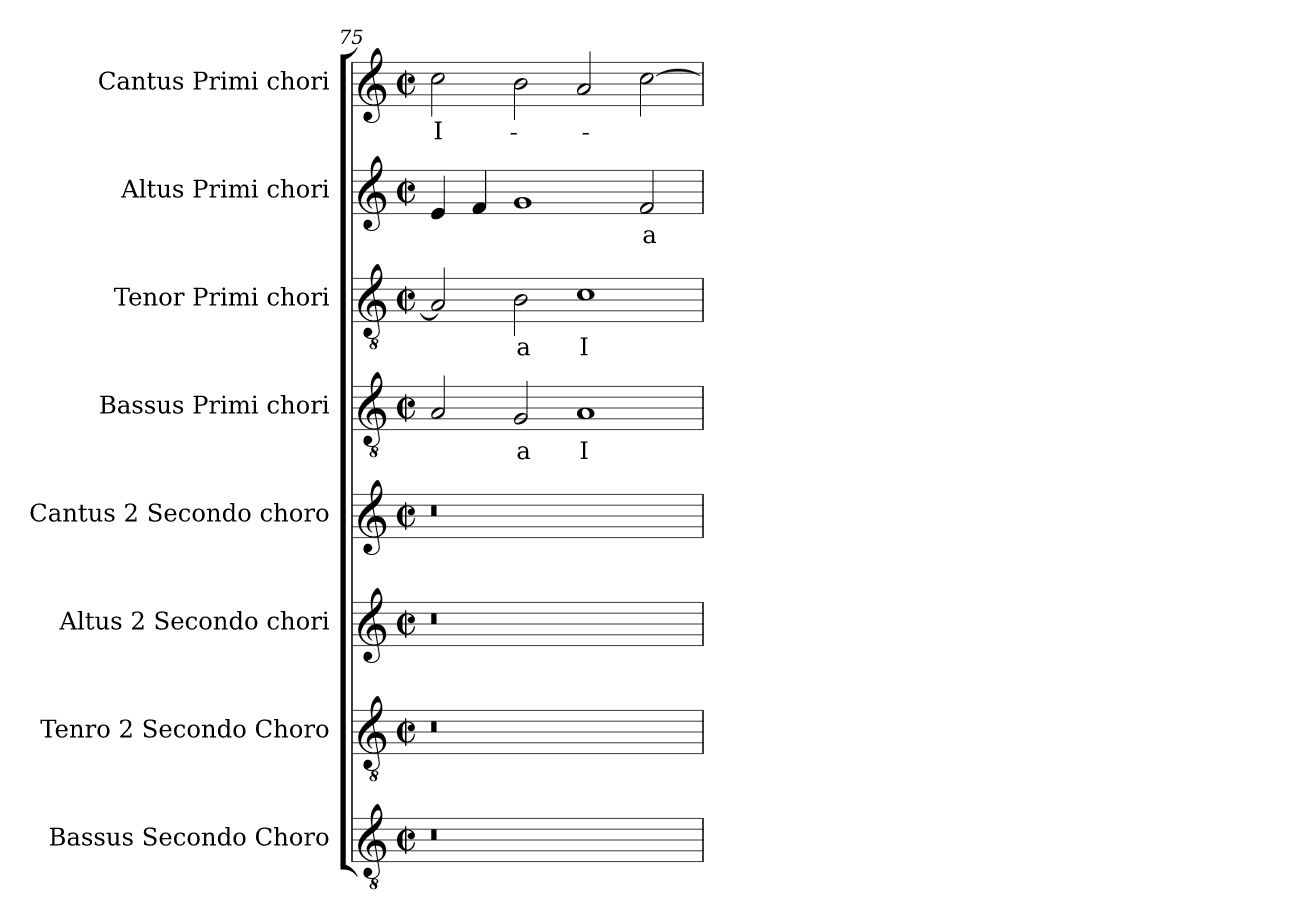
**kern	**kern	**kern	**kern	**kern	**text	**kern	**text	**kern	**text	**kern	**text
*part8	*part7	*part6	*part5	*part4	*part4	*part3	*part3	*part2	*part2	*part1	*part1
*staff8	*staff7	*staff6	*staff5	*staff4	*staff4	*staff3	*staff3	*staff2	*staff2	*staff1	*staff1
*I"Bassus  Secondo Choro	*I"Tenro 2  Secondo Choro	*I"Altus 2  Secondo chori	*I"Cantus 2  Secondo choro	*I"Bassus  Primi chori	*	*I"Tenor  Primi chori	*	*I"Altus  Primi chori	*	*I"Cantus  Primi chori	*
*I'Ch	*I'Ch	*I'Ch	*I'Ch	*I'Ch	*	*I'Ch	*	*I'Ch	*	*I'Ch	*
*clefGv2	*clefGv2	*clefG2	*clefG2	*clefGv2	*	*clefGv2	*	*clefG2	*	*clefG2	*
*M2/2	*M2/2	*M2/2	*M2/2	*M2/2	*	*M2/2	*	*M2/2	*	*M2/2	*
*met(c|)	*met(c|)	*met(c|)	*met(c|)	*met(c|)	*	*met(c|)	*	*met(c|)	*	*met(c|)	*
=75	=75	=75	=75	=75	=75	=75	=75	=75	=75	=75	=75
!	!	!	!	!	!	!	!	!	!	!	!LO:LY:b:cj
0r	0r	0r	0r	2A/	.	2A/]	.	4e/	.	2cc\	I-
.	.	.	.	.	.	.	.	4f/	.	.	.
!	!	!	!	!	!LO:LY:b:cj	!	!LO:LY:b:cj	!	!	!	!
.	.	.	.	2G/	-a	2B\	-a	1g	.	2b\	.
!	!	!	!	!	!LO:LY:b:rj	!	!LO:LY:b:rj	!	!	!	!
.	.	.	.	1A	I-	1c	I-	.	.	2a/	.
!	!	!	!	!	!	!	!	!	!LO:LY:b:cj	!	!
.	.	.	.	.	.	.	.	2f/	-a	[>2cc\	.
=	=	=	=	=	=	=	=	=	=	=	=
*-	*-	*-	*-	*-	*-	*-	*-	*-	*-	*-	*-
